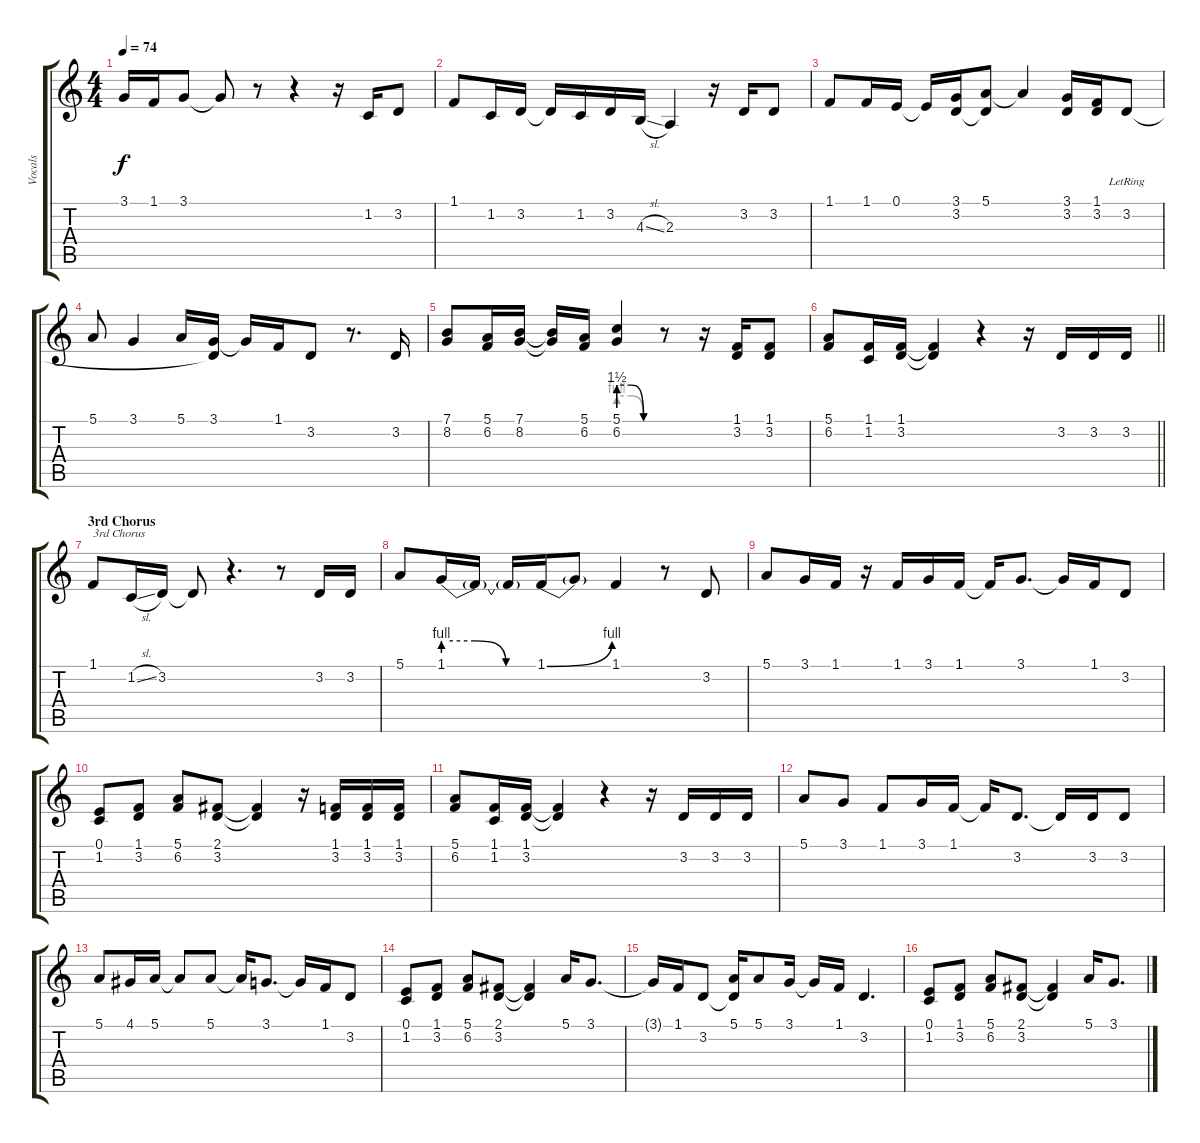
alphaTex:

\track ("Vocals" "Vocals") {instrument tenorsax}
\staff {score tabs}
\tuning (E4 B3 G3 D3 A2 E2) {hide}
\ts (4 4)
\tempo 74
\clef g2
\ks c
3.1.16{dy f} 1.1.16 3.1.8 3.1{t}.8 r.8 r.4 r.16 1.2.16 3.2.8 |
1.1.8 1.2.16 3.2.16 3.2{t}.16 1.2.16 3.2.16 4.3{sl}.16 2.3.4 r.16 3.2.16 3.2.8 |
1.1.8 1.1.16 0.1.16 0.1{t}.16 (3.1 3.2).16 (5.1 3.2{t}).8 5.1{t}.4 (3.1 3.2).16 (1.1 3.2).16 3.2{lr}.8 |
5.1.8 3.1.4 5.1.16 (3.1 3.2{t}).16 3.1{t}.16 1.1.16 3.2.8 r.8{d} 3.2.16 |
(7.1 8.2).8 (5.1 6.2).16 (7.1 8.2).16 (7.1{t} 8.2{t}).16 (5.1 6.2).16 (5.1{be (custom 0 6 20 6 40 0 60 0)} 6.2{be (custom 0 4 20 4 40 0 60 0)}).4 r.8 r.16 (1.1 3.2).16 (1.1 3.2).8 |
\barLineRight lightlight
(5.1 6.2).8 (1.1 1.2).16 (1.1 3.2).16 (1.1{t} 3.2{t}).4 r.4 r.16 3.2.16 3.2.16 3.2.16 |
\section ("" "3rd Chorus")
1.1.8{txt "3rd Chorus"} 1.2{sl}.16 3.2.16 3.2{t}.8 r.4{d} r.8 3.2.16 3.2.16 |
5.1.8 1.1{be (custom 0 4 20 4 40 0 60 0)}.16 1.1{t}.16 1.1{t}.16 1.1{be (bend 0 0 60 4)}.16 1.1{t}.8 1.1.4 r.8 3.2.8 |
5.1.8 3.1.16 1.1.16 r.16 1.1.16 3.1.16 1.1.16 1.1{t}.16 3.1.8{d} 3.1{t}.16 1.1.16 3.2.8 |
(0.1 1.2).8 (1.1 3.2).8 (5.1 6.2).8 (2.1 3.2).8 (2.1{t} 3.2{t}).4 r.16 (1.1 3.2).16 (1.1 3.2).16 (1.1 3.2).16 |
(5.1 6.2).8 (1.1 1.2).16 (1.1 3.2).16 (1.1{t} 3.2{t}).4 r.4 r.16 3.2.16 3.2.16 3.2.16 |
5.1.8 3.1.8 1.1.8 3.1.16 1.1.16 1.1{t}.16 3.2.8{d} 3.2{t}.16 3.2.16 3.2.8 |
5.1.8 4.1.16 5.1.16 5.1{t}.8 5.1.8 5.1{t}.16 3.1.8{d} 3.1{t}.16 1.1.16 3.2.8 |
(0.1 1.2).8 (1.1 3.2).8 (5.1 6.2).8 (2.1 3.2).8 (2.1{t} 3.2{t}).4 5.1.16 3.1.8{d} |
3.1{t}.16 1.1.16 3.2.8 (5.1 3.2{t}).16 5.1.8 3.1.16 3.1{t}.16 1.1.16 3.2.4{d} |
(0.1 1.2).8 (1.1 3.2).8 (5.1 6.2).8 (2.1 3.2).8 (2.1{t} 3.2{t}).4 5.1.16 3.1.8{d}
